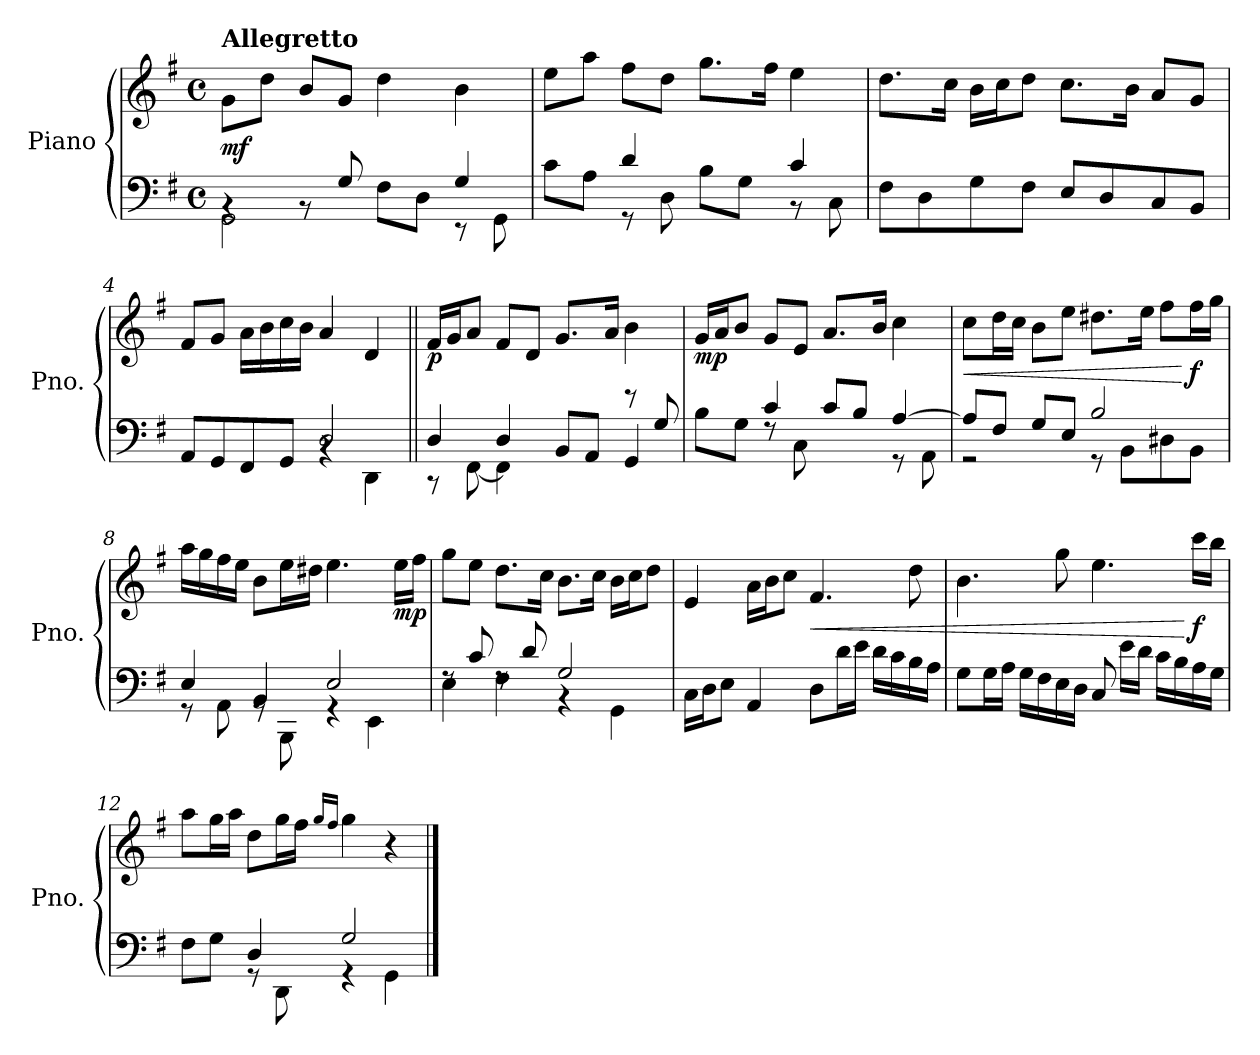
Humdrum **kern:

**kern	**kern	**dynam
*part1	*part1	*part1
*staff2	*staff1	*staff1/2
*I"Piano	*	*
*I'Pno.	*	*
*clefF4	*clefG2	*
*k[f#]	*k[f#]	*
*M4/4	*M4/4	*
*met(c)	*met(c)	*
*MM100	*MM100	*
=1	=1	=1
*^	*	*
!	!	!LO:TX:a:B:t=Allegretto	!
!	!	!	!LO:DY:b
4rBB	2GG\	8g\L	mf
.	.	8dd\J	.
8rBB	.	8b/L	.
8G/	.	8g/J	.
8F#\L	4ryy	4dd\	.
8D\J	.	.	.
4G/	8r	4b\	.
.	8GG\	.	.
=2	=2	=2	=2
8c\L	4ryy	8ee\L	.
8A\J	.	8aa\J	.
4d/	8r	8ff#\L	.
.	8D\	8dd\J	.
8B\L	4ryy	8.gg\L	.
8G\J	.	.	.
.	.	16ff#\Jk	.
4c/	8r	4ee\	.
.	8C\	.	.
*v	*v	*	*
!!LO:LB:g=z
=3	=3	=3
8F#\L	8.dd\L	.
8D\	.	.
.	16cc\Jk	.
8G\	16b\LL	.
.	16cc\J	.
8F#\J	8dd\J	.
8E/L	8.cc\L	.
8D/	.	.
.	16b\Jk	.
8C/	8a/L	.
8BB/J	8g/J	.
=4	=4	=4
*^	*	*
8AA/L	2ryy	8f#/L	.
8GG/	.	8g/J	.
8FF#/	.	16a\LL	.
.	.	16b\	.
8GG/J	.	16cc\	.
.	.	16b\JJ	.
2D/	4rBB	4a/	.
.	4DD\	4d/	.
=5||	=5||	=5||	=5||
!	!	!	!LO:DY:b
4D/	8r	16f#/LL	p
.	.	16g/J	.
.	[8FF#\	8a/J	.
4D/	4FF#\]	8f#/L	.
.	.	8d/J	.
8BB/L	4ryy	8.g/L	.
8AA/J	.	.	.
.	.	16a/Jk	.
4GG/	8re	4b\	.
.	8G/	.	.
!!LO:LB:g=z
=6	=6	=6	=6
!	!	!	!LO:DY:b
8B\L	4ryy	16g/LL	mp
.	.	16a/J	.
8G\J	.	8b/J	.
4c/	8rF	8g/L	.
.	8C\	8e/J	.
8c/L	4ryy	8.a/L	.
8B/J	.	.	.
.	.	16b/Jk	.
[4A/	8r	4cc\	.
.	8AA\	.	.
=7	=7	=7	=7
!	!	!	!LO:HP:b
8A/L]	2r	8cc\L	<
8F#/J	.	16dd\L	.
.	.	16cc\JJ	.
8G/L	.	8b\L	.
8E/J	.	8ee\J	.
2B/	8r	8.dd#X\L	.
.	8BB\L	.	.
.	.	16ee\Jk	.
.	8D#X\	8ff#\L	.
!	!	!	!LO:DY:n=1:b
.	8BB\J	16ff#\L	[ f
.	.	16gg\JJ	.
=8	=8	=8	=8
4E/	8r	16aa\LL	.
.	.	16gg\	.
.	8AA\	16ff#\	.
.	.	16ee\JJ	.
4BB/	8rGG	8b\L	.
.	8BBB\	16ee\L	.
.	.	16dd#X\JJ	.
2E/	4rGG	4.ee\	.
.	4EE\	.	.
!	!	!	!LO:DY:b
.	.	16ee\LL	mp
.	.	16ff#\JJ	.
!!LO:LB:g=z
=9	=9	=9	=9
8rF	4E\	8gg\L	.
8c/	.	8ee\J	.
8rF	4F#\	8.dd\L	.
8d/	.	.	.
.	.	16cc\Jk	.
2G/	4r	8.b\L	.
.	.	16cc\Jk	.
.	4GG\	16b\LL	.
.	.	16cc\J	.
.	.	8dd\J	.
*v	*v	*	*
=10	=10	=10
16C\LL	4e/	.
16D\J	.	.
8E\J	.	.
4AA/	16a\LL	.
.	16b\J	.
.	8cc\J	.
!	!	!LO:HP:b
8D\L	4.f#/	<
16d\L	.	.
16e\JJ	.	.
16d\LL	.	.
16c\	.	.
16B\	8dd\	.
16A\JJ	.	.
!!LO:LB:g=z
=11	=11	=11
8G\L	4.b\	.
16G\L	.	.
16A\JJ	.	.
16G\LL	.	.
16F#\	.	.
16E\	8gg\	.
16D\JJ	.	.
8C/	4.ee\	.
16e\LL	.	.
16d\JJ	.	.
16c\LL	.	.
16B\	.	.
!	!	!LO:DY:n=1:b
16A\	16ccc\LL	[ f
16G\JJ	16bb\JJ	.
=12	=12	=12
*^	*	*
8F#\L	4ryy	8aa\L	.
8G\J	.	16gg\L	.
.	.	16aa\JJ	.
4D/	8rGG	8dd\L	.
.	8DD\	16gg\L	.
.	.	16ff#\JJ	.
.	.	16qgg/LL	.
.	.	16qff#/JJ	.
2G/	4rGG	4gg\	.
.	4GG\	4r	.
*v	*v	*	*
==	==	==
*-	*-	*-
